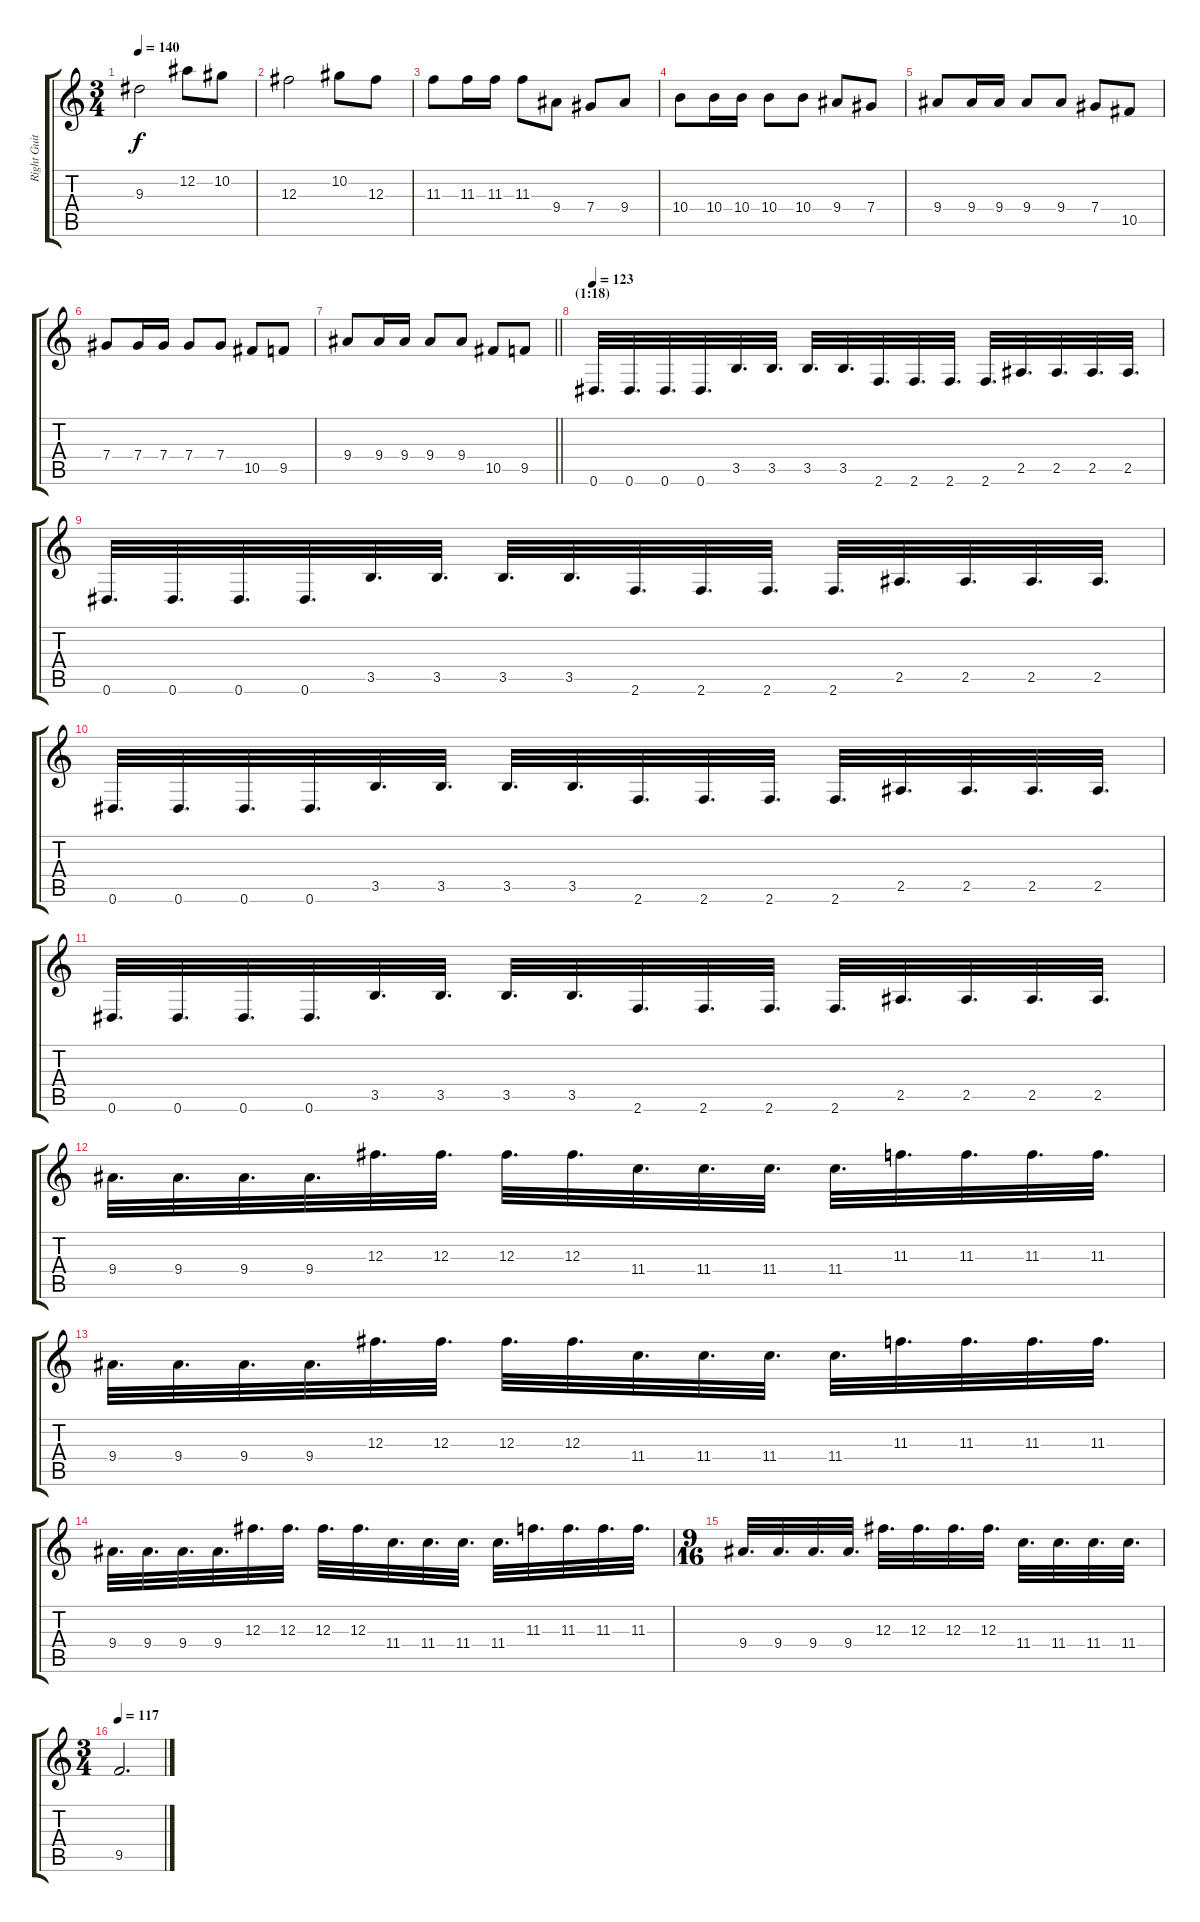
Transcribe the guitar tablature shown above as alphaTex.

\track ("Right Guitar" "Right Guit") {instrument overdrivenguitar}
\staff {score tabs}
\tuning (Eb4 Bb3 Gb3 Db3 Ab2 Eb2) {hide}
\ts (3 4)
\tempo 140
\clef g2
\ks c
9.3.2{dy f} 12.2.8 10.2.8 |
12.3.2 10.2.8 12.3.8 |
11.3.8 11.3.16 11.3.16 11.3.8 9.4.8 7.4.8 9.4.8 |
10.4.8 10.4.16 10.4.16 10.4.8 10.4.8 9.4.8 7.4.8 |
9.4.8 9.4.16 9.4.16 9.4.8 9.4.8 7.4.8 10.5.8 |
7.4.8 7.4.16 7.4.16 7.4.8 7.4.8 10.5.8 9.5.8 |
\barLineRight lightlight
9.4.8 9.4.16 9.4.16 9.4.8 9.4.8 10.5.8 9.5.8 |
\section ("" "(1:18)")
\tempo 123
0.6.32{d} 0.6.32{d} 0.6.32{d} 0.6.32{d} 3.5.32{d} 3.5.32{d} 3.5.32{d} 3.5.32{d} 2.6.32{d} 2.6.32{d} 2.6.32{d} 2.6.32{d} 2.5.32{d} 2.5.32{d} 2.5.32{d} 2.5.32{d} |
0.6.32{d} 0.6.32{d} 0.6.32{d} 0.6.32{d} 3.5.32{d} 3.5.32{d} 3.5.32{d} 3.5.32{d} 2.6.32{d} 2.6.32{d} 2.6.32{d} 2.6.32{d} 2.5.32{d} 2.5.32{d} 2.5.32{d} 2.5.32{d} |
0.6.32{d} 0.6.32{d} 0.6.32{d} 0.6.32{d} 3.5.32{d} 3.5.32{d} 3.5.32{d} 3.5.32{d} 2.6.32{d} 2.6.32{d} 2.6.32{d} 2.6.32{d} 2.5.32{d} 2.5.32{d} 2.5.32{d} 2.5.32{d} |
0.6.32{d} 0.6.32{d} 0.6.32{d} 0.6.32{d} 3.5.32{d} 3.5.32{d} 3.5.32{d} 3.5.32{d} 2.6.32{d} 2.6.32{d} 2.6.32{d} 2.6.32{d} 2.5.32{d} 2.5.32{d} 2.5.32{d} 2.5.32{d} |
9.4.32{d} 9.4.32{d} 9.4.32{d} 9.4.32{d} 12.3.32{d} 12.3.32{d} 12.3.32{d} 12.3.32{d} 11.4.32{d} 11.4.32{d} 11.4.32{d} 11.4.32{d} 11.3.32{d} 11.3.32{d} 11.3.32{d} 11.3.32{d} |
9.4.32{d} 9.4.32{d} 9.4.32{d} 9.4.32{d} 12.3.32{d} 12.3.32{d} 12.3.32{d} 12.3.32{d} 11.4.32{d} 11.4.32{d} 11.4.32{d} 11.4.32{d} 11.3.32{d} 11.3.32{d} 11.3.32{d} 11.3.32{d} |
9.4.32{d} 9.4.32{d} 9.4.32{d} 9.4.32{d} 12.3.32{d} 12.3.32{d} 12.3.32{d} 12.3.32{d} 11.4.32{d} 11.4.32{d} 11.4.32{d} 11.4.32{d} 11.3.32{d} 11.3.32{d} 11.3.32{d} 11.3.32{d} |
\ts (9 16)
9.4.32{d} 9.4.32{d} 9.4.32{d} 9.4.32{d} 12.3.32{d} 12.3.32{d} 12.3.32{d} 12.3.32{d} 11.4.32{d} 11.4.32{d} 11.4.32{d} 11.4.32{d} |
\ts (3 4)
\tempo 117
9.5.2{d}
